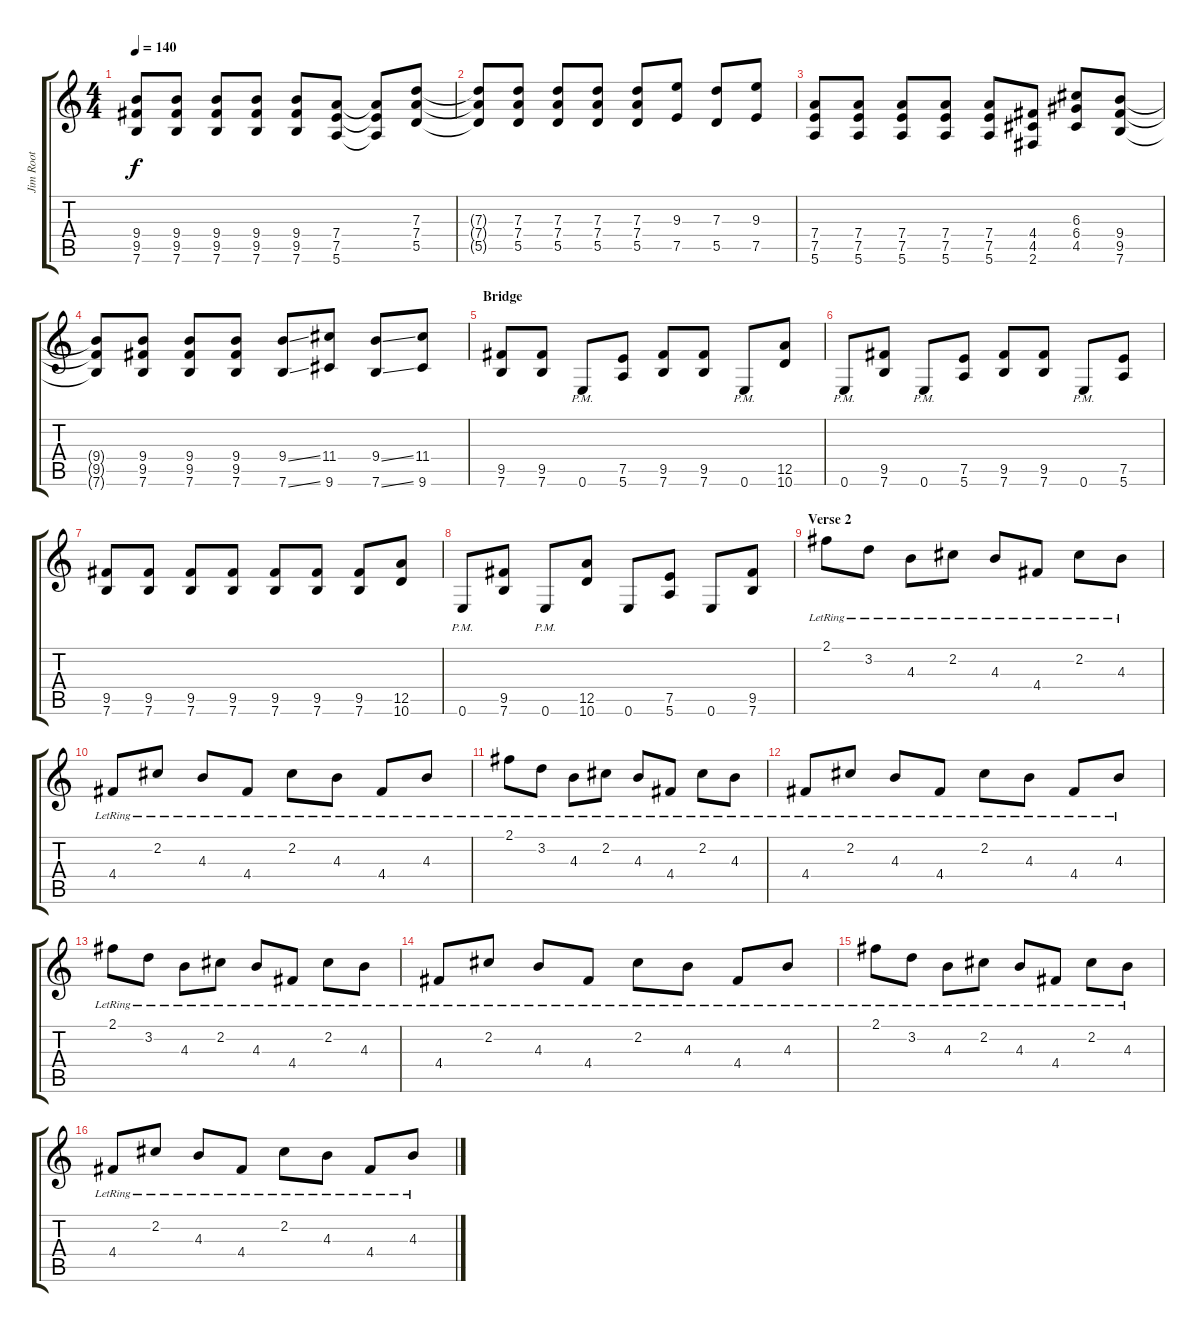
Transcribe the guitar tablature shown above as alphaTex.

\track ("Jim Root" "Jim Root") {instrument acousticguitarsteel}
\staff {score tabs}
\tuning (E4 B3 G3 D3 A2 E2) {hide}
\ts (4 4)
\tempo 140
\clef g2
\ks c
(9.4 9.5 7.6).8{dy f} (9.4 9.5 7.6).8 (9.4 9.5 7.6).8 (9.4 9.5 7.6).8 (9.4 9.5 7.6).8 (7.4 7.5 5.6).8 (7.4{t} 7.5{t} 5.6{t}).8 (7.3 7.4 5.5).8 |
(7.3{t} 7.4{t} 5.5{t}).8 (7.3 7.4 5.5).8 (7.3 7.4 5.5).8 (7.3 7.4 5.5).8 (7.3 7.4 5.5).8 (9.3 7.5).8 (7.3 5.5).8 (9.3 7.5).8 |
(7.4 7.5 5.6).8 (7.4 7.5 5.6).8 (7.4 7.5 5.6).8 (7.4 7.5 5.6).8 (7.4 7.5 5.6).8 (4.4 4.5 2.6).8 (6.3 6.4 4.5).8 (9.4 9.5 7.6).8 |
(9.4{t} 9.5{t} 7.6{t}).8 (9.4 9.5 7.6).8 (9.4 9.5 7.6).8 (9.4 9.5 7.6).8 (9.4{ss} 7.6{ss}).8 (11.4 9.6).8 (9.4{ss} 7.6{ss}).8 (11.4 9.6).8 |
\section ("" "Bridge")
(9.5 7.6).8 (9.5 7.6).8 0.6{pm}.8 (7.5 5.6).8 (9.5 7.6).8 (9.5 7.6).8 0.6{pm}.8 (12.5 10.6).8 |
0.6{pm}.8 (9.5 7.6).8 0.6{pm}.8 (7.5 5.6).8 (9.5 7.6).8 (9.5 7.6).8 0.6{pm}.8 (7.5 5.6).8 |
(9.5 7.6).8 (9.5 7.6).8 (9.5 7.6).8 (9.5 7.6).8 (9.5 7.6).8 (9.5 7.6).8 (9.5 7.6).8 (12.5 10.6).8 |
0.6{pm}.8 (9.5 7.6).8 0.6{pm}.8 (12.5 10.6).8 0.6.8 (7.5 5.6).8 0.6.8 (9.5 7.6).8 |
\section ("" "Verse 2")
2.1{lr}.8{volume 13 instrument acousticguitarsteel} 3.2{lr}.8 4.3{lr}.8 2.2{lr}.8 4.3{lr}.8 4.4{lr}.8 2.2{lr}.8 4.3{lr}.8 |
4.4{lr}.8 2.2{lr}.8 4.3{lr}.8 4.4{lr}.8 2.2{lr}.8 4.3{lr}.8 4.4{lr}.8 4.3{lr}.8 |
2.1{lr}.8 3.2{lr}.8 4.3{lr}.8 2.2{lr}.8 4.3{lr}.8 4.4{lr}.8 2.2{lr}.8 4.3{lr}.8 |
4.4{lr}.8 2.2{lr}.8 4.3{lr}.8 4.4{lr}.8 2.2{lr}.8 4.3{lr}.8 4.4{lr}.8 4.3{lr}.8 |
2.1{lr}.8 3.2{lr}.8 4.3{lr}.8 2.2{lr}.8 4.3{lr}.8 4.4{lr}.8 2.2{lr}.8 4.3{lr}.8 |
4.4{lr}.8 2.2{lr}.8 4.3{lr}.8 4.4{lr}.8 2.2{lr}.8 4.3{lr}.8 4.4{lr}.8 4.3{lr}.8 |
2.1{lr}.8 3.2{lr}.8 4.3{lr}.8 2.2{lr}.8 4.3{lr}.8 4.4{lr}.8 2.2{lr}.8 4.3{lr}.8 |
4.4{lr}.8 2.2{lr}.8 4.3{lr}.8 4.4{lr}.8 2.2{lr}.8 4.3{lr}.8 4.4{lr}.8 4.3{lr}.8
